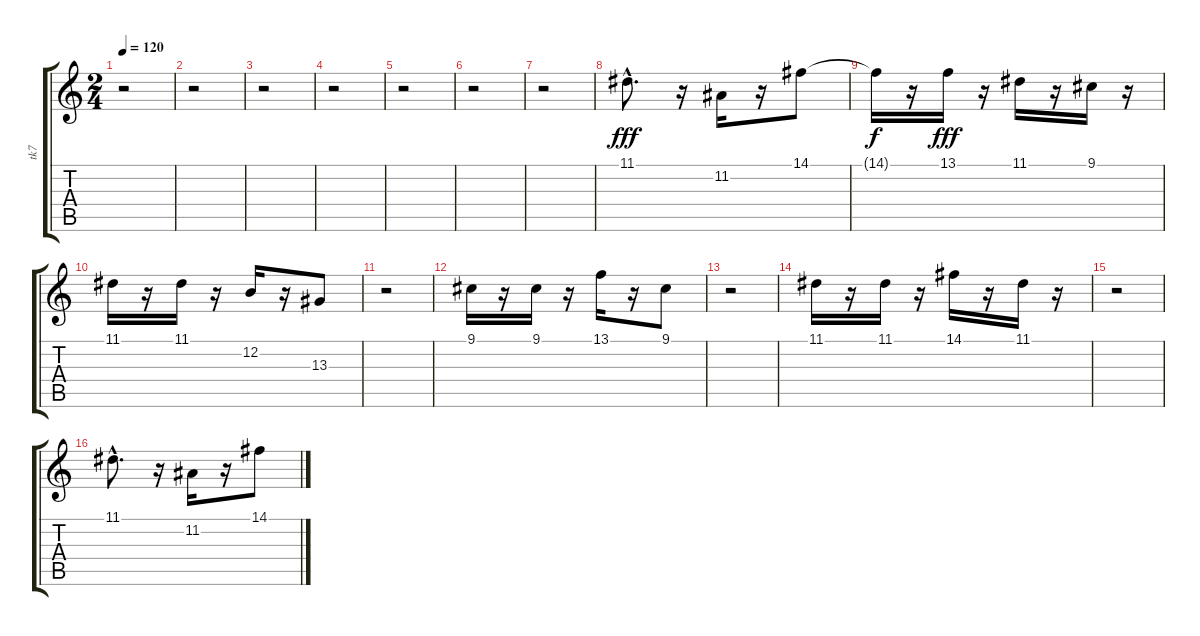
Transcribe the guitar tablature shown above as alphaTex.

\track ("tk7" "tk7") {instrument harmonica}
\staff {score tabs}
\tuning (E4 B3 G3 D3 A2 E2) {hide}
\ts (2 4)
\tempo 120
\clef g2
\ks c
r.2{dy fff} |
r.2 |
r.2 |
r.2 |
r.2 |
r.2 |
r.2 |
11.1{hac}.8{d volume 6 instrument harmonica} r.16 11.2.16 r.16 14.1.8 |
14.1{t}.16{dy f} r.16 13.1.16{dy fff} r.16 11.1.16 r.16 9.1.16 r.16 |
11.1.16 r.16 11.1.16 r.16 12.2.16 r.16 13.3.8 |
r.2 |
9.1.16 r.16 9.1.16 r.16 13.1.16 r.16 9.1.8 |
r.2 |
11.1.16 r.16 11.1.16 r.16 14.1.16 r.16 11.1.16 r.16 |
r.2 |
11.1{hac}.8{d volume 6 instrument harmonica} r.16 11.2.16 r.16 14.1.8
